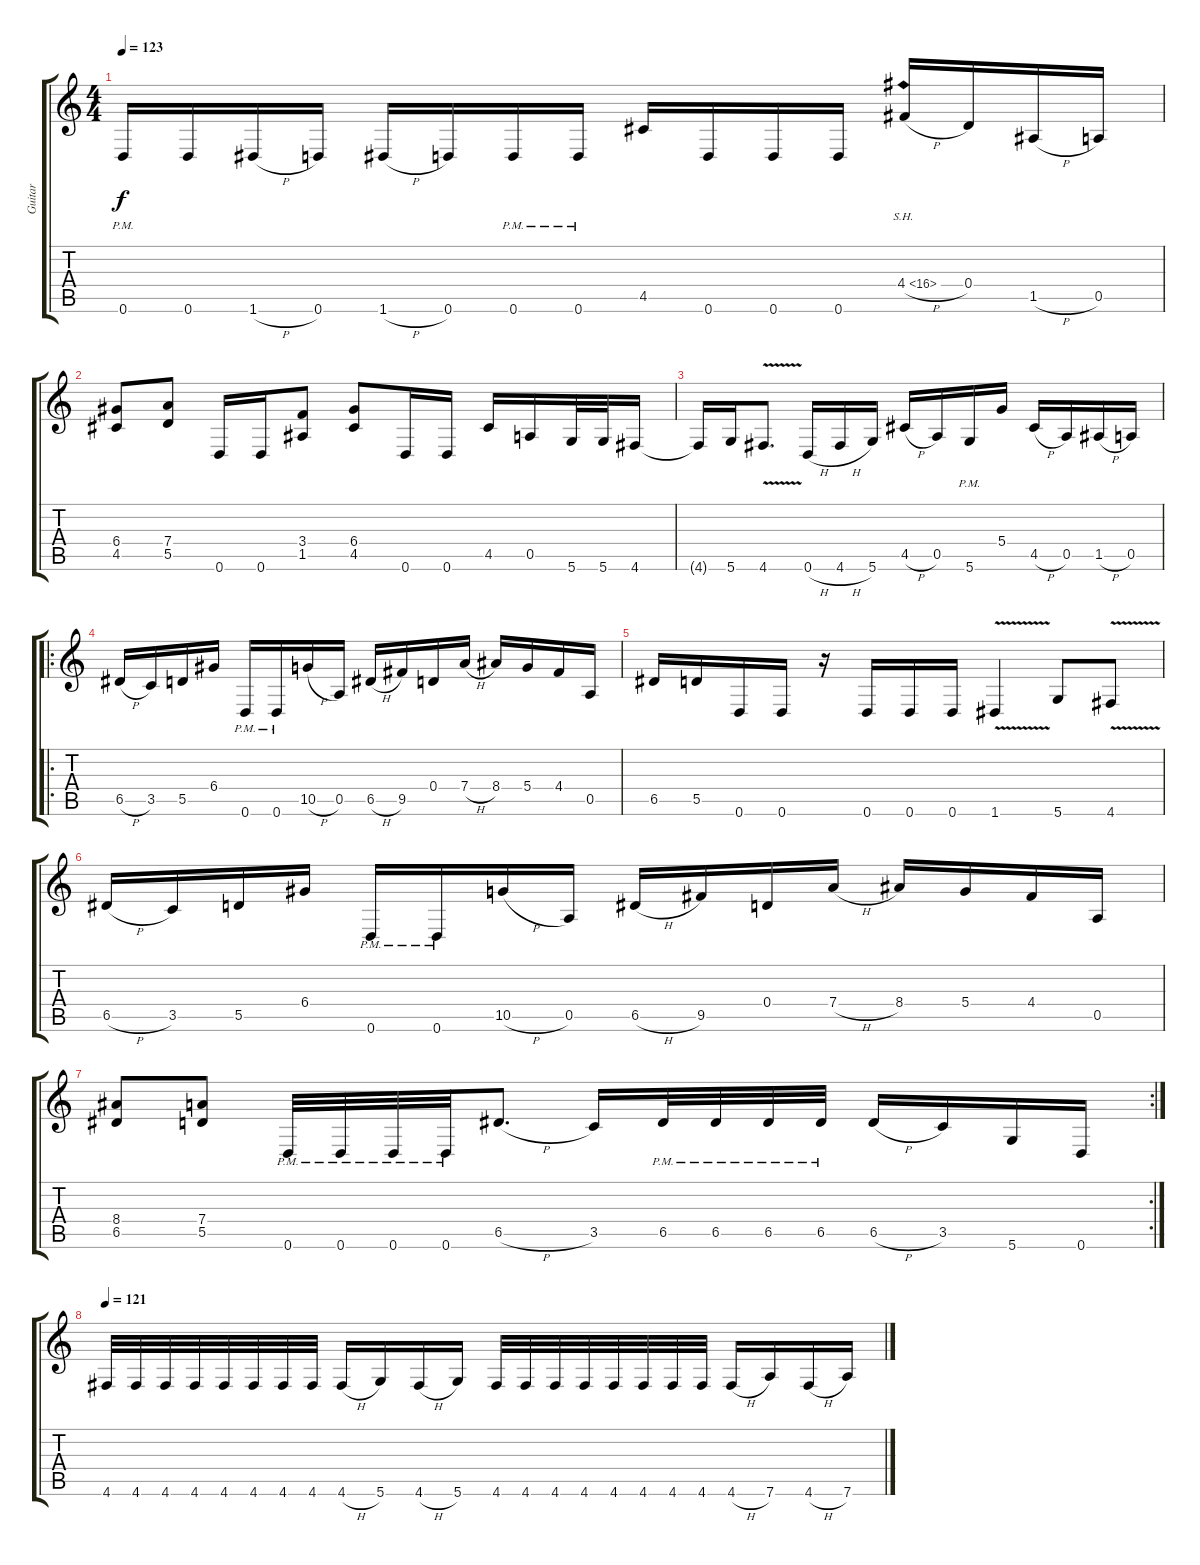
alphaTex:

\track ("Guitar" "Guitar") {instrument distortionguitar}
\staff {score tabs}
\tuning (E4 B3 G3 D3 A2 D2) {hide}
\ts (4 4)
\tempo 123
\clef g2
\ks c
0.6{pm}.16{dy f} 0.6.16 1.6{h}.16 0.6.16 1.6{h}.16 0.6.16 0.6{pm}.16 0.6{pm}.16 4.5.16 0.6.16 0.6.16 0.6.16 4.4{sh 12 h}.16 0.4.16 1.5{h}.16 0.5.16 |
(6.4 4.5).8 (7.4 5.5).8 0.6.16 0.6.16 (3.4 1.5).8 (6.4 4.5).8 0.6.16 0.6.16 4.5.16 0.5.16 5.6.32 5.6.32 4.6.16 |
4.6{t}.16 5.6.16 4.6{v}.8{d} 0.6{h}.16 4.6{h}.16 5.6.16 4.5{h}.16 0.5.16 5.6{pm}.16 5.4.16 4.5{h}.16 0.5.16 1.5{h}.16 0.5.16 |
\ro
6.5{h}.16 3.5.16 5.5.16 6.4.16 0.6{pm}.16 0.6{pm}.16 10.5{h}.16 0.5.16 6.5{h}.16 9.5.16 0.4.16 7.4{h}.16 8.4.16 5.4.16 4.4.16 0.5.16 |
6.5.16 5.5.16 0.6.16 0.6.16 r.16 0.6.16 0.6.16 0.6.16 1.6{v}.4 5.6.8 4.6{v}.8 |
6.5{h}.16 3.5.16 5.5.16 6.4.16 0.6{pm}.16 0.6{pm}.16 10.5{h}.16 0.5.16 6.5{h}.16 9.5.16 0.4.16 7.4{h}.16 8.4.16 5.4.16 4.4.16 0.5.16 |
\rc 2
(8.4 6.5).8 (7.4 5.5).8 0.6{pm}.32 0.6{pm}.32 0.6{pm}.32 0.6{pm}.32 6.5{h}.8{d} 3.5.16 6.5{pm}.32 6.5{pm}.32 6.5{pm}.32 6.5{pm}.32 6.5{h}.16 3.5.16 5.6.16 0.6.16 |
\tempo 121
4.6.32 4.6.32 4.6.32 4.6.32 4.6.32 4.6.32 4.6.32 4.6.32 4.6{h}.16 5.6.16 4.6{h}.16 5.6.16 4.6.32 4.6.32 4.6.32 4.6.32 4.6.32 4.6.32 4.6.32 4.6.32 4.6{h}.16 7.6.16 4.6{h}.16 7.6.16
